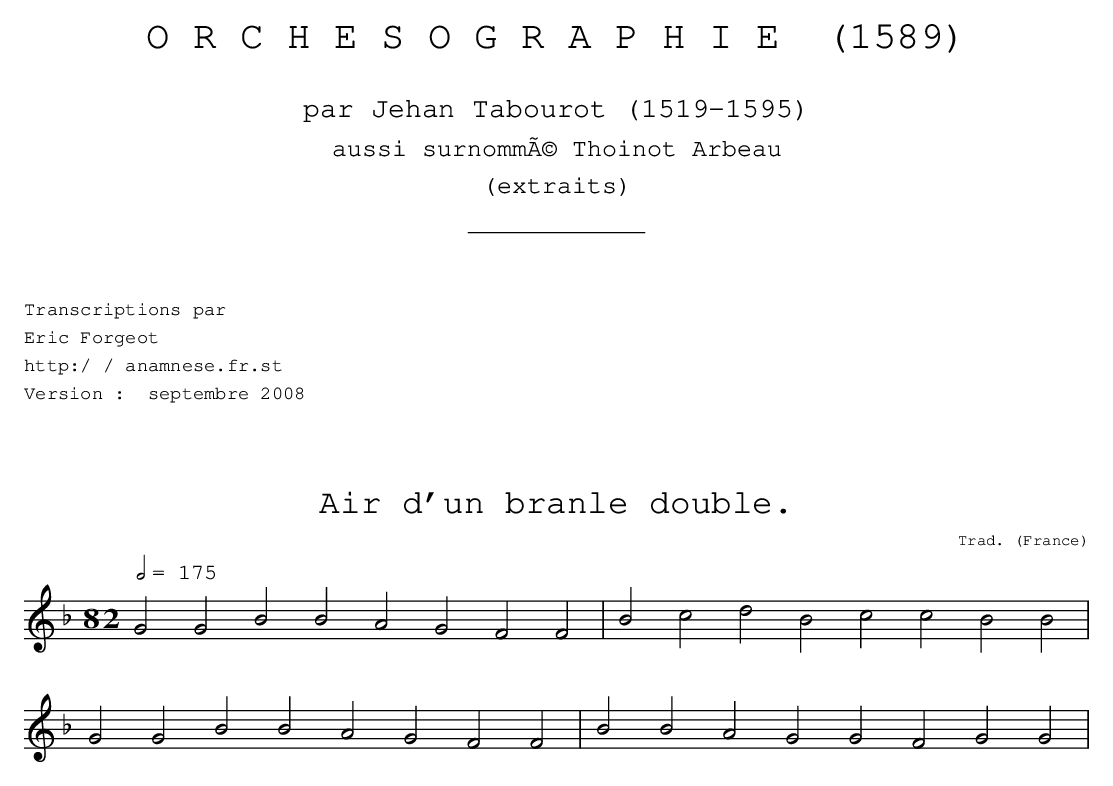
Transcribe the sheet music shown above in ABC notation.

X:1
T:Air d'un branle double.
C:Trad.
O:France
M:8/ 2
L:1/ 2
Q:1/ 2=175
K:F
GGBB AGFF | BcdB ccBB |
GGBB AGFF | BBAG GFGG |
